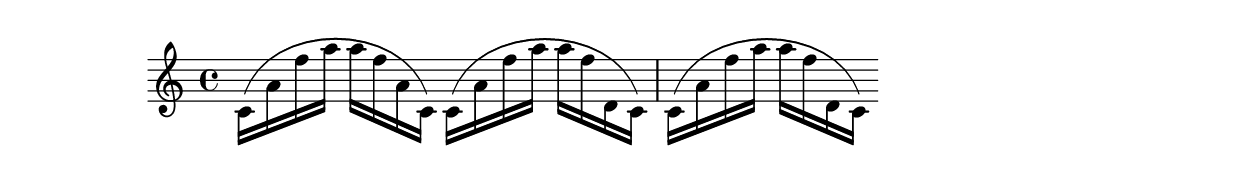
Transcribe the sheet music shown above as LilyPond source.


\version "2.1.7"
% TODO bit too wordy; edit a bit to cut stuff.  -gp
\header { texidoc ="@cindex Slur Beautiful
Similarly, the curvature of a slur is adjusted to stay clear of note
heads and stems.  When that would increase the curvature too much, the
slur is reverted to its default shape.  The threshold for this
decision is in Slur's object property @code{beautiful}.
It is loosely related to the enclosed area between the slur and the
notes.  Usually, the default setting works well, but in some cases you
may prefer a curved slur when LilyPond decides for a vertically moved
one.  You can indicate this preference by increasing the
@code{beautiful} value."
}

\score { \notes {\relative c' {
  \stemDown \slurUp
  c16( a' f' a a f a, c,)
  c( a' f' a a f d, c)
  \property Voice.Slur \override #'beautiful = #5.0
  c( a' f' a a f d, c)
}}
\paper { raggedright = ##t }
}
